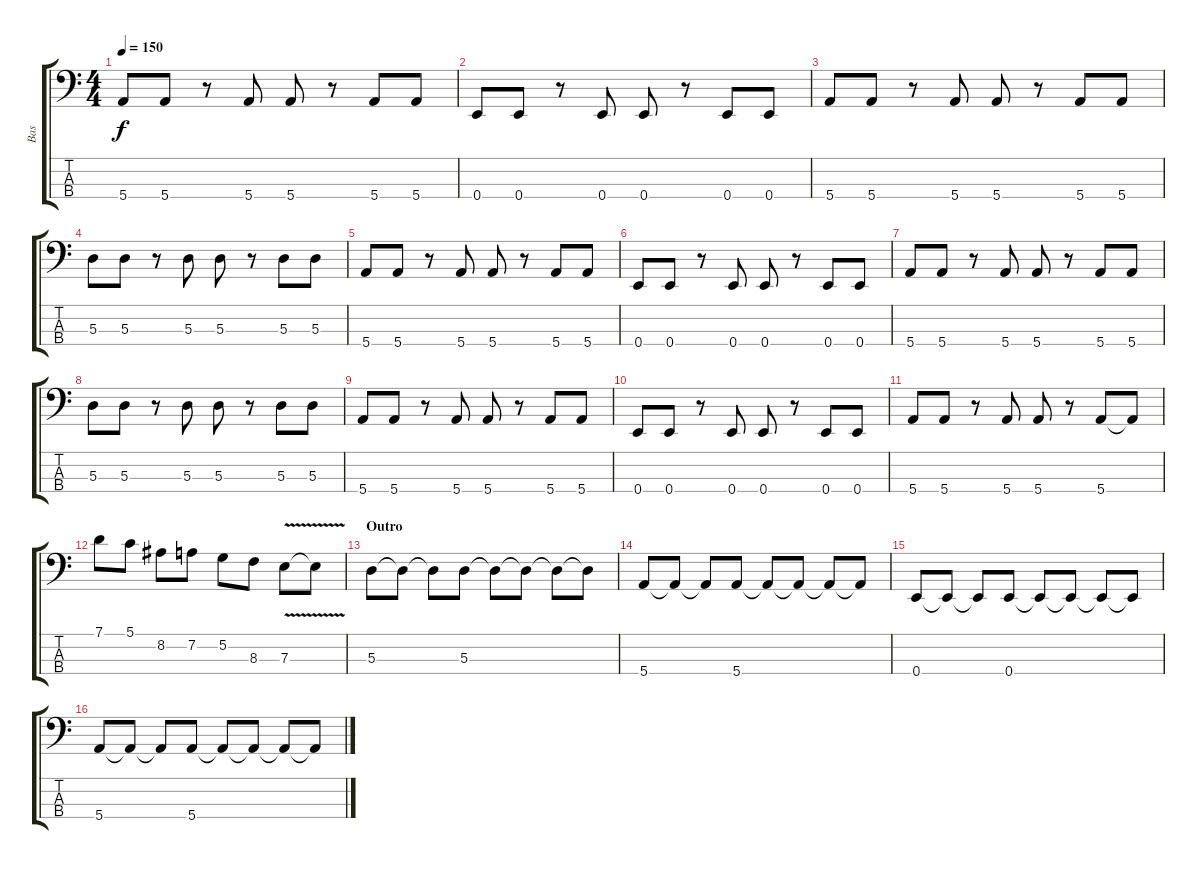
\track ("Bas" "Bas") {instrument acousticbass}
\staff {score tabs}
\tuning (G2 D2 A1 E1) {hide}
\ts (4 4)
\tempo 150
\clef f4
\ks c
5.4.8{dy f} 5.4.8 r.8 5.4.8 5.4.8 r.8 5.4.8 5.4.8 |
0.4.8 0.4.8 r.8 0.4.8 0.4.8 r.8 0.4.8 0.4.8 |
5.4.8 5.4.8 r.8 5.4.8 5.4.8 r.8 5.4.8 5.4.8 |
5.3.8 5.3.8 r.8 5.3.8 5.3.8 r.8 5.3.8 5.3.8 |
5.4.8 5.4.8 r.8 5.4.8 5.4.8 r.8 5.4.8 5.4.8 |
0.4.8 0.4.8 r.8 0.4.8 0.4.8 r.8 0.4.8 0.4.8 |
5.4.8 5.4.8 r.8 5.4.8 5.4.8 r.8 5.4.8 5.4.8 |
5.3.8 5.3.8 r.8 5.3.8 5.3.8 r.8 5.3.8 5.3.8 |
5.4.8 5.4.8 r.8 5.4.8 5.4.8 r.8 5.4.8 5.4.8 |
0.4.8 0.4.8 r.8 0.4.8 0.4.8 r.8 0.4.8 0.4.8 |
5.4.8 5.4.8 r.8 5.4.8 5.4.8 r.8 5.4.8 5.4{t}.8 |
7.1.8 5.1.8 8.2.8 7.2.8 5.2.8 8.3.8 7.3{v}.8 7.3{t}.8 |
\section ("" "Outro")
5.3.8 5.3{t}.8 5.3{t}.8 5.3.8 5.3{t}.8 5.3{t}.8 5.3{t}.8 5.3{t}.8 |
5.4.8 5.4{t}.8 5.4{t}.8 5.4.8 5.4{t}.8 5.4{t}.8 5.4{t}.8 5.4{t}.8 |
0.4.8 0.4{t}.8 0.4{t}.8 0.4.8 0.4{t}.8 0.4{t}.8 0.4{t}.8 0.4{t}.8 |
5.4.8 5.4{t}.8 5.4{t}.8 5.4.8 5.4{t}.8 5.4{t}.8 5.4{t}.8 5.4{t}.8
